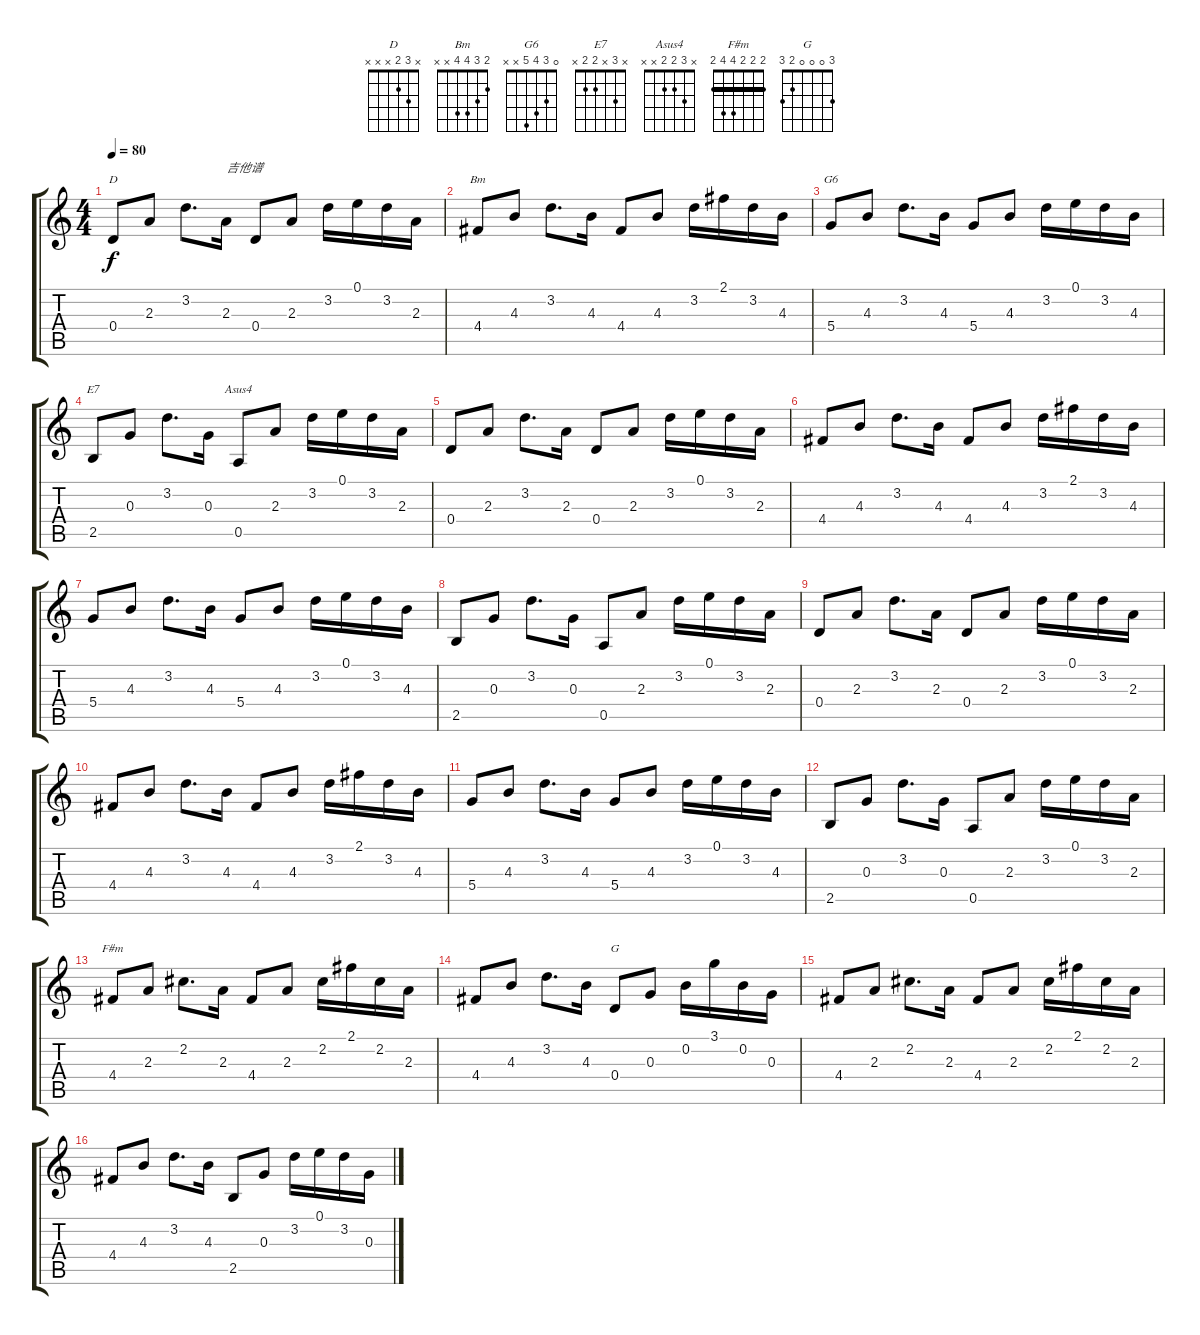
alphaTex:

\track "" {instrument acousticguitarsteel}
\staff {score tabs}
\tuning (E4 B3 G3 D3 A2 E2) {hide}
\chord ("D" x 3 2 x x x)
\chord ("Bm" 2 3 4 4 x x)
\chord ("G6" 0 3 4 5 x x)
\chord ("E7" x 3 x 2 2 x)
\chord ("Asus4" x 3 2 2 x x)
\chord ("F#m" 2 2 2 4 4 2) {barre 2}
\chord ("G" 3 0 0 0 2 3)
\ts (4 4)
\tempo 80
\clef g2
\ks c
0.4.8{ch "D" dy f instrument acousticguitarsteel} 2.3.8 3.2.8{d} 2.3.16{txt "吉他谱"} 0.4.8 2.3.8 3.2.16 0.1.16 3.2.16 2.3.16 |
4.4.8{ch "Bm"} 4.3.8 3.2.8{d} 4.3.16 4.4.8 4.3.8 3.2.16 2.1.16 3.2.16 4.3.16 |
5.4.8{ch "G6"} 4.3.8 3.2.8{d} 4.3.16 5.4.8 4.3.8 3.2.16 0.1.16 3.2.16 4.3.16 |
2.5.8{ch "E7"} 0.3.8 3.2.8{d} 0.3.16 0.5.8{ch "Asus4"} 2.3.8 3.2.16 0.1.16 3.2.16 2.3.16 |
0.4.8 2.3.8 3.2.8{d} 2.3.16 0.4.8 2.3.8 3.2.16 0.1.16 3.2.16 2.3.16 |
4.4.8 4.3.8 3.2.8{d} 4.3.16 4.4.8 4.3.8 3.2.16 2.1.16 3.2.16 4.3.16 |
5.4.8 4.3.8 3.2.8{d} 4.3.16 5.4.8 4.3.8 3.2.16 0.1.16 3.2.16 4.3.16 |
2.5.8 0.3.8 3.2.8{d} 0.3.16 0.5.8 2.3.8 3.2.16 0.1.16 3.2.16 2.3.16 |
0.4.8 2.3.8 3.2.8{d} 2.3.16 0.4.8 2.3.8 3.2.16 0.1.16 3.2.16 2.3.16 |
4.4.8 4.3.8 3.2.8{d} 4.3.16 4.4.8 4.3.8 3.2.16 2.1.16 3.2.16 4.3.16 |
5.4.8 4.3.8 3.2.8{d} 4.3.16 5.4.8 4.3.8 3.2.16 0.1.16 3.2.16 4.3.16 |
2.5.8 0.3.8 3.2.8{d} 0.3.16 0.5.8 2.3.8 3.2.16 0.1.16 3.2.16 2.3.16 |
4.4.8{ch "F#m"} 2.3.8 2.2.8{d} 2.3.16 4.4.8 2.3.8 2.2.16 2.1.16 2.2.16 2.3.16 |
4.4.8 4.3.8 3.2.8{d} 4.3.16 0.4.8{ch "G"} 0.3.8 0.2.16 3.1.16 0.2.16 0.3.16 |
4.4.8 2.3.8 2.2.8{d} 2.3.16 4.4.8 2.3.8 2.2.16 2.1.16 2.2.16 2.3.16 |
4.4.8 4.3.8 3.2.8{d} 4.3.16 2.5.8 0.3.8 3.2.16 0.1.16 3.2.16 0.3.16
